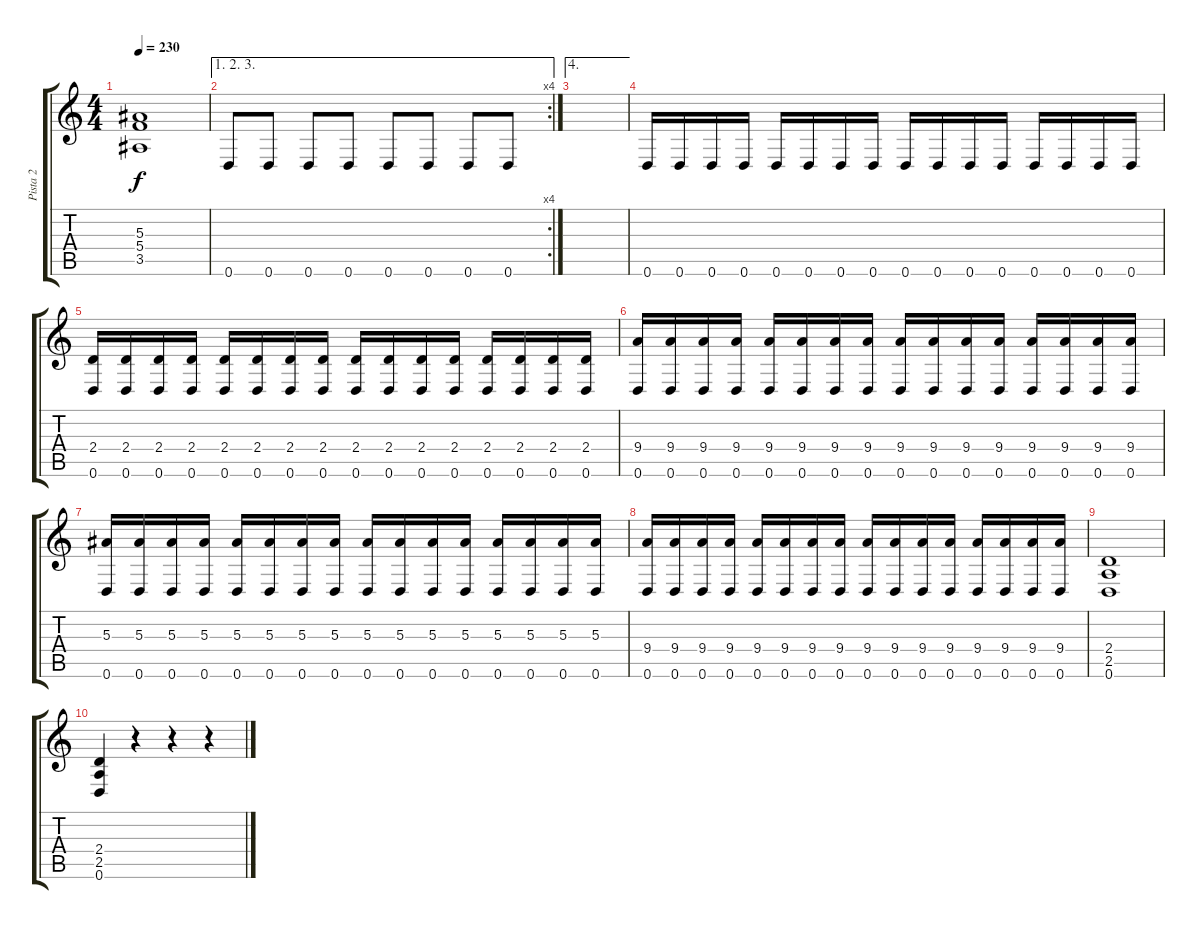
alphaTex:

\track ("Pista 2" "Pista 2") {instrument overdrivenguitar}
\staff {score tabs}
\tuning (D4 A3 F3 C3 G2 D2) {hide}
\ts (4 4)
\tempo 230
\clef g2
\ks c
(5.3 5.4 3.5).1{dy f} |
\ae (1 2 3)
\rc 4
0.6.8 0.6.8 0.6.8 0.6.8 0.6.8 0.6.8 0.6.8 0.6.8 |
\ae 4
|
0.6.16 0.6.16 0.6.16 0.6.16 0.6.16 0.6.16 0.6.16 0.6.16 0.6.16 0.6.16 0.6.16 0.6.16 0.6.16 0.6.16 0.6.16 0.6.16 |
(2.4 0.6).16 (2.4 0.6).16 (2.4 0.6).16 (2.4 0.6).16 (2.4 0.6).16 (2.4 0.6).16 (2.4 0.6).16 (2.4 0.6).16 (2.4 0.6).16 (2.4 0.6).16 (2.4 0.6).16 (2.4 0.6).16 (2.4 0.6).16 (2.4 0.6).16 (2.4 0.6).16 (2.4 0.6).16 |
(9.4 0.6).16 (9.4 0.6).16 (9.4 0.6).16 (9.4 0.6).16 (9.4 0.6).16 (9.4 0.6).16 (9.4 0.6).16 (9.4 0.6).16 (9.4 0.6).16 (9.4 0.6).16 (9.4 0.6).16 (9.4 0.6).16 (9.4 0.6).16 (9.4 0.6).16 (9.4 0.6).16 (9.4 0.6).16 |
(5.3 0.6).16 (5.3 0.6).16 (5.3 0.6).16 (5.3 0.6).16 (5.3 0.6).16 (5.3 0.6).16 (5.3 0.6).16 (5.3 0.6).16 (5.3 0.6).16 (5.3 0.6).16 (5.3 0.6).16 (5.3 0.6).16 (5.3 0.6).16 (5.3 0.6).16 (5.3 0.6).16 (5.3 0.6).16 |
(9.4 0.6).16 (9.4 0.6).16 (9.4 0.6).16 (9.4 0.6).16 (9.4 0.6).16 (9.4 0.6).16 (9.4 0.6).16 (9.4 0.6).16 (9.4 0.6).16 (9.4 0.6).16 (9.4 0.6).16 (9.4 0.6).16 (9.4 0.6).16 (9.4 0.6).16 (9.4 0.6).16 (9.4 0.6).16 |
(2.4 2.5 0.6).1 |
(2.4 2.5 0.6).4 r.4 r.4 r.4
